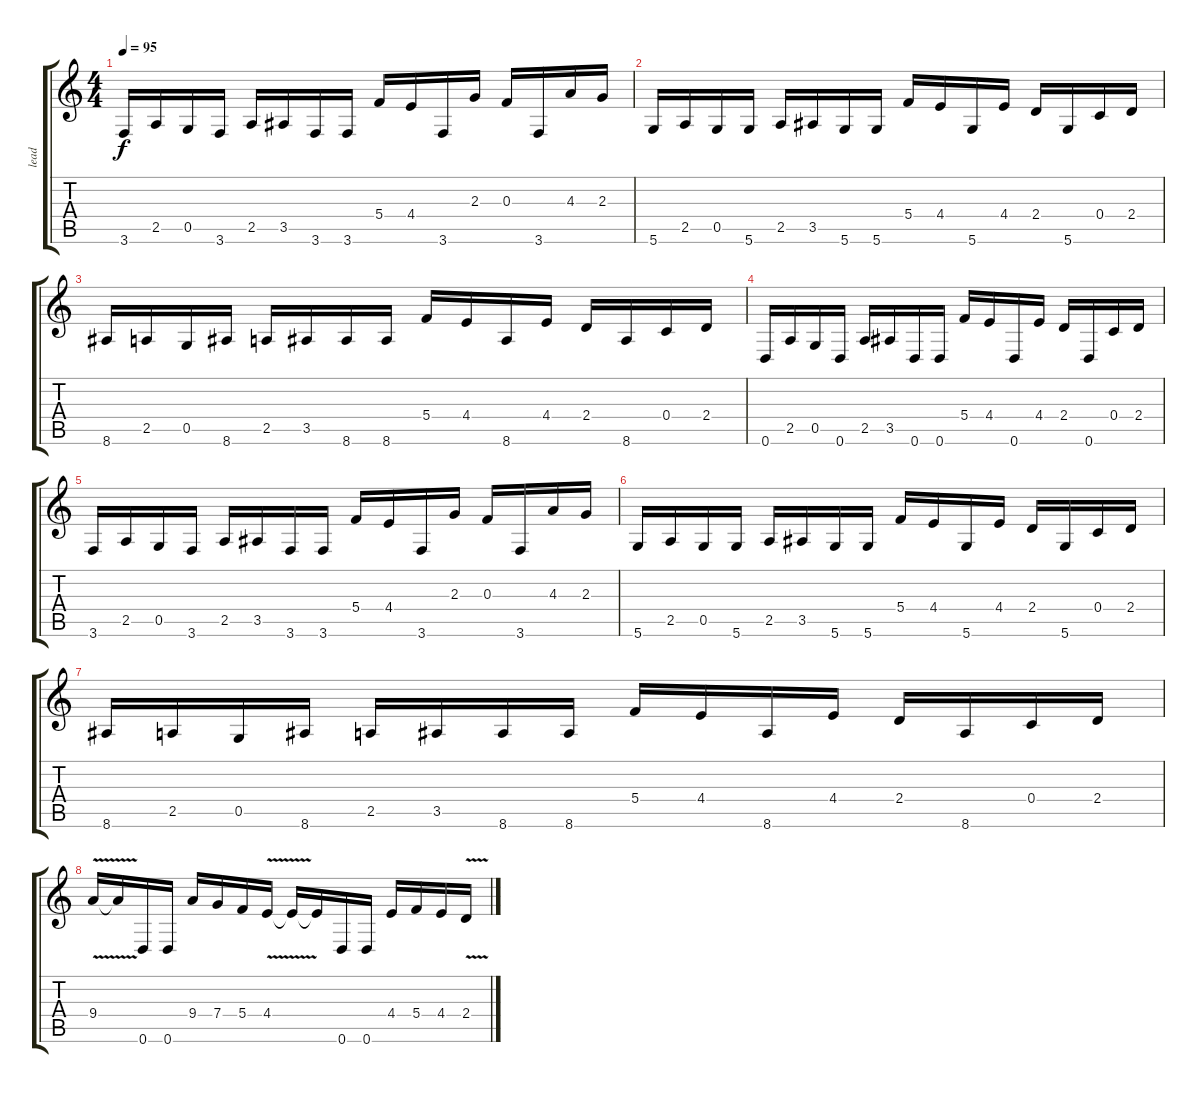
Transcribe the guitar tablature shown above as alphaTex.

\track ("lead" "lead") {instrument distortionguitar}
\staff {score tabs}
\tuning (D4 A3 F3 C3 G2 D2) {hide}
\ts (4 4)
\tempo 95
\clef g2
\ks c
3.6.16{dy f} 2.5.16 0.5.16 3.6.16 2.5.16 3.5.16 3.6.16 3.6.16 5.4.16 4.4.16 3.6.16 2.3.16 0.3.16 3.6.16 4.3.16 2.3.16 |
5.6.16 2.5.16 0.5.16 5.6.16 2.5.16 3.5.16 5.6.16 5.6.16 5.4.16 4.4.16 5.6.16 4.4.16 2.4.16 5.6.16 0.4.16 2.4.16 |
8.6.16 2.5.16 0.5.16 8.6.16 2.5.16 3.5.16 8.6.16 8.6.16 5.4.16 4.4.16 8.6.16 4.4.16 2.4.16 8.6.16 0.4.16 2.4.16 |
0.6.16 2.5.16 0.5.16 0.6.16 2.5.16 3.5.16 0.6.16 0.6.16 5.4.16 4.4.16 0.6.16 4.4.16 2.4.16 0.6.16 0.4.16 2.4.16 |
3.6.16 2.5.16 0.5.16 3.6.16 2.5.16 3.5.16 3.6.16 3.6.16 5.4.16 4.4.16 3.6.16 2.3.16 0.3.16 3.6.16 4.3.16 2.3.16 |
5.6.16 2.5.16 0.5.16 5.6.16 2.5.16 3.5.16 5.6.16 5.6.16 5.4.16 4.4.16 5.6.16 4.4.16 2.4.16 5.6.16 0.4.16 2.4.16 |
8.6.16 2.5.16 0.5.16 8.6.16 2.5.16 3.5.16 8.6.16 8.6.16 5.4.16 4.4.16 8.6.16 4.4.16 2.4.16 8.6.16 0.4.16 2.4.16 |
9.4{v}.16 9.4{t}.16 0.6.16 0.6.16 9.4.16 7.4.16 5.4.16 4.4{v}.16 4.4{t}.16 4.4{t}.16 0.6.16 0.6.16 4.4.16 5.4.16 4.4.16 2.4{v}.16
